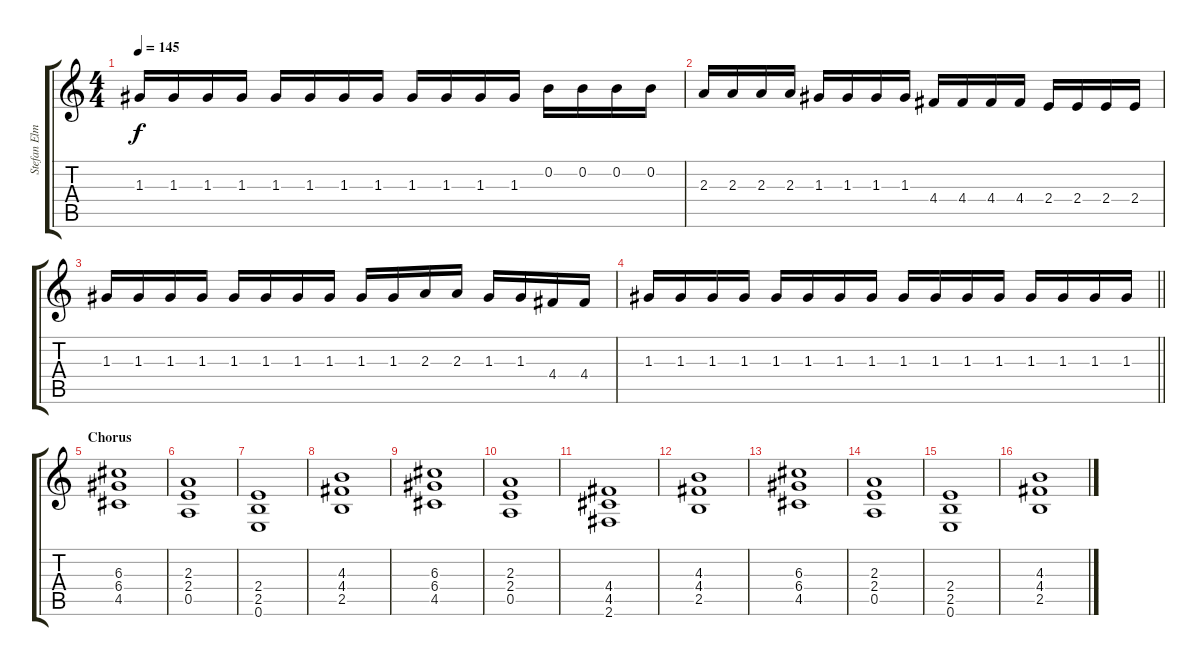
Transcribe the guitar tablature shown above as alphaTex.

\track ("Stefan Elmgren (Lead Guitar)" "Stefan Elm") {instrument distortionguitar}
\staff {score tabs}
\tuning (E4 B3 G3 D3 A2 E2) {hide}
\ts (4 4)
\tempo 145
\clef g2
\ks c
1.3.16{dy f} 1.3.16 1.3.16 1.3.16 1.3.16 1.3.16 1.3.16 1.3.16 1.3.16 1.3.16 1.3.16 1.3.16 0.2.16 0.2.16 0.2.16 0.2.16 |
2.3.16 2.3.16 2.3.16 2.3.16 1.3.16 1.3.16 1.3.16 1.3.16 4.4.16 4.4.16 4.4.16 4.4.16 2.4.16 2.4.16 2.4.16 2.4.16 |
1.3.16 1.3.16 1.3.16 1.3.16 1.3.16 1.3.16 1.3.16 1.3.16 1.3.16 1.3.16 2.3.16 2.3.16 1.3.16 1.3.16 4.4.16 4.4.16 |
\barLineRight lightlight
1.3.16 1.3.16 1.3.16 1.3.16 1.3.16 1.3.16 1.3.16 1.3.16 1.3.16 1.3.16 1.3.16 1.3.16 1.3.16 1.3.16 1.3.16 1.3.16 |
\section ("" "Chorus")
(6.3 6.4 4.5).1 |
(2.3 2.4 0.5).1 |
(2.4 2.5 0.6).1 |
(4.3 4.4 2.5).1 |
(6.3 6.4 4.5).1 |
(2.3 2.4 0.5).1 |
(4.4 4.5 2.6).1 |
(4.3 4.4 2.5).1 |
(6.3 6.4 4.5).1 |
(2.3 2.4 0.5).1 |
(2.4 2.5 0.6).1 |
(4.3 4.4 2.5).1
